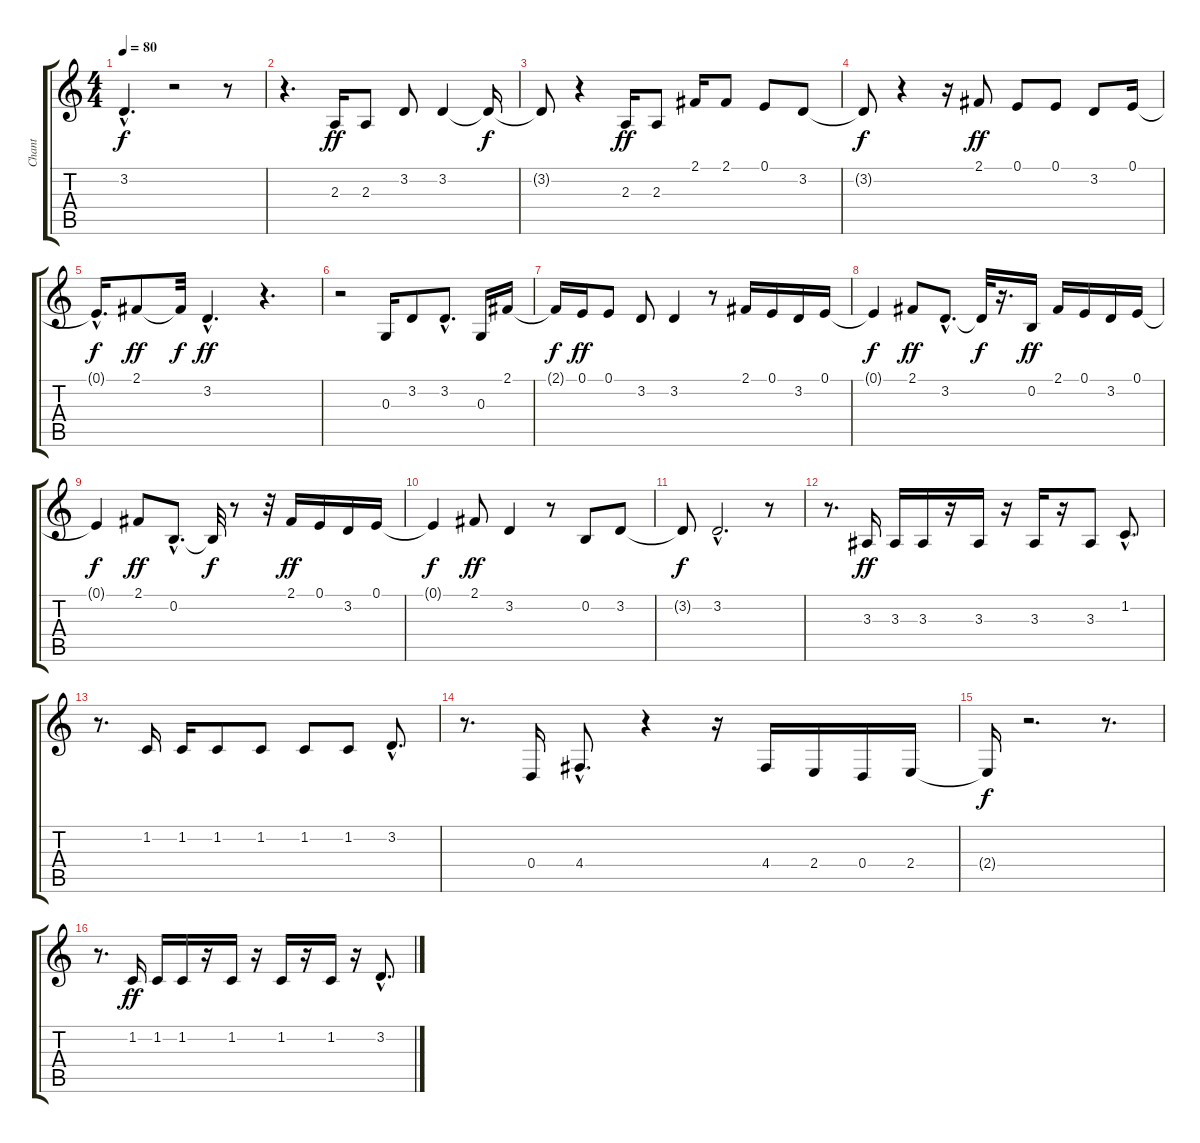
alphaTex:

\track ("Chant" "Chant") {instrument voiceoohs}
\staff {score tabs}
\tuning (E4 B3 G3 D3 A2 E2) {hide}
\ts (4 4)
\tempo 80
\clef g2
\ks c
3.2{hac t}.4{d dy f} r.2 r.8 |
r.4{d} 2.3.16{dy ff} 2.3.8 3.2.8 3.2.4 3.2{t}.16{dy f} |
3.2{t}.8 r.4 2.3.16{dy ff} 2.3.8 2.1.16 2.1.8 0.1.8 3.2.8 |
3.2{t}.8{dy f} r.4 r.16 2.1.8{dy ff} 0.1.8 0.1.8 3.2.8 0.1.16 |
0.1{hac t}.16{d dy f} 2.1.8{dy ff} 2.1{t}.32{dy f} 3.2{hac}.4{d dy ff} r.4{d} |
r.2 0.3.16 3.2.8 3.2{hac}.8{d} 0.3.16 2.1.16 |
2.1{t}.16{dy f} 0.1.16{dy ff} 0.1.8 3.2.8 3.2.4 r.8 2.1.16 0.1.16 3.2.16 0.1.16 |
0.1{t}.4{dy f} 2.1.8{dy ff} 3.2{hac}.8{d} 3.2{t}.32{dy f} r.16{d} 0.2.16{dy ff} 2.1.16 0.1.16 3.2.16 0.1.16 |
0.1{t}.4{dy f} 2.1.8{dy ff} 0.2{hac}.8{d} 0.2{t}.32{dy f} r.8 r.32 2.1.16{dy ff} 0.1.16 3.2.16 0.1.16 |
0.1{t}.4{dy f} 2.1.8{dy ff} 3.2.4 r.8 0.2.8 3.2.8 |
3.2{t}.8{dy f} 3.2{hac}.2{d} r.8 |
r.8{d} 3.3.16{dy ff} 3.3.16 3.3.16 r.16 3.3.16 r.16 3.3.16 r.16 3.3.8 1.2{hac}.8{d} |
r.8{d} 1.2.16 1.2.16 1.2.8 1.2.8 1.2.8 1.2.8 3.2{hac}.8{d} |
r.8{d} 0.4.16 4.4{hac}.8{d} r.4 r.16 4.4.16 2.4.16 0.4.16 2.4.16 |
2.4{t}.16{dy f} r.2{d} r.8{d} |
r.8{d} 1.2.16{dy ff} 1.2.16 1.2.16 r.16 1.2.16 r.16 1.2.16 r.16 1.2.16 r.16 3.2{hac}.8{d}
